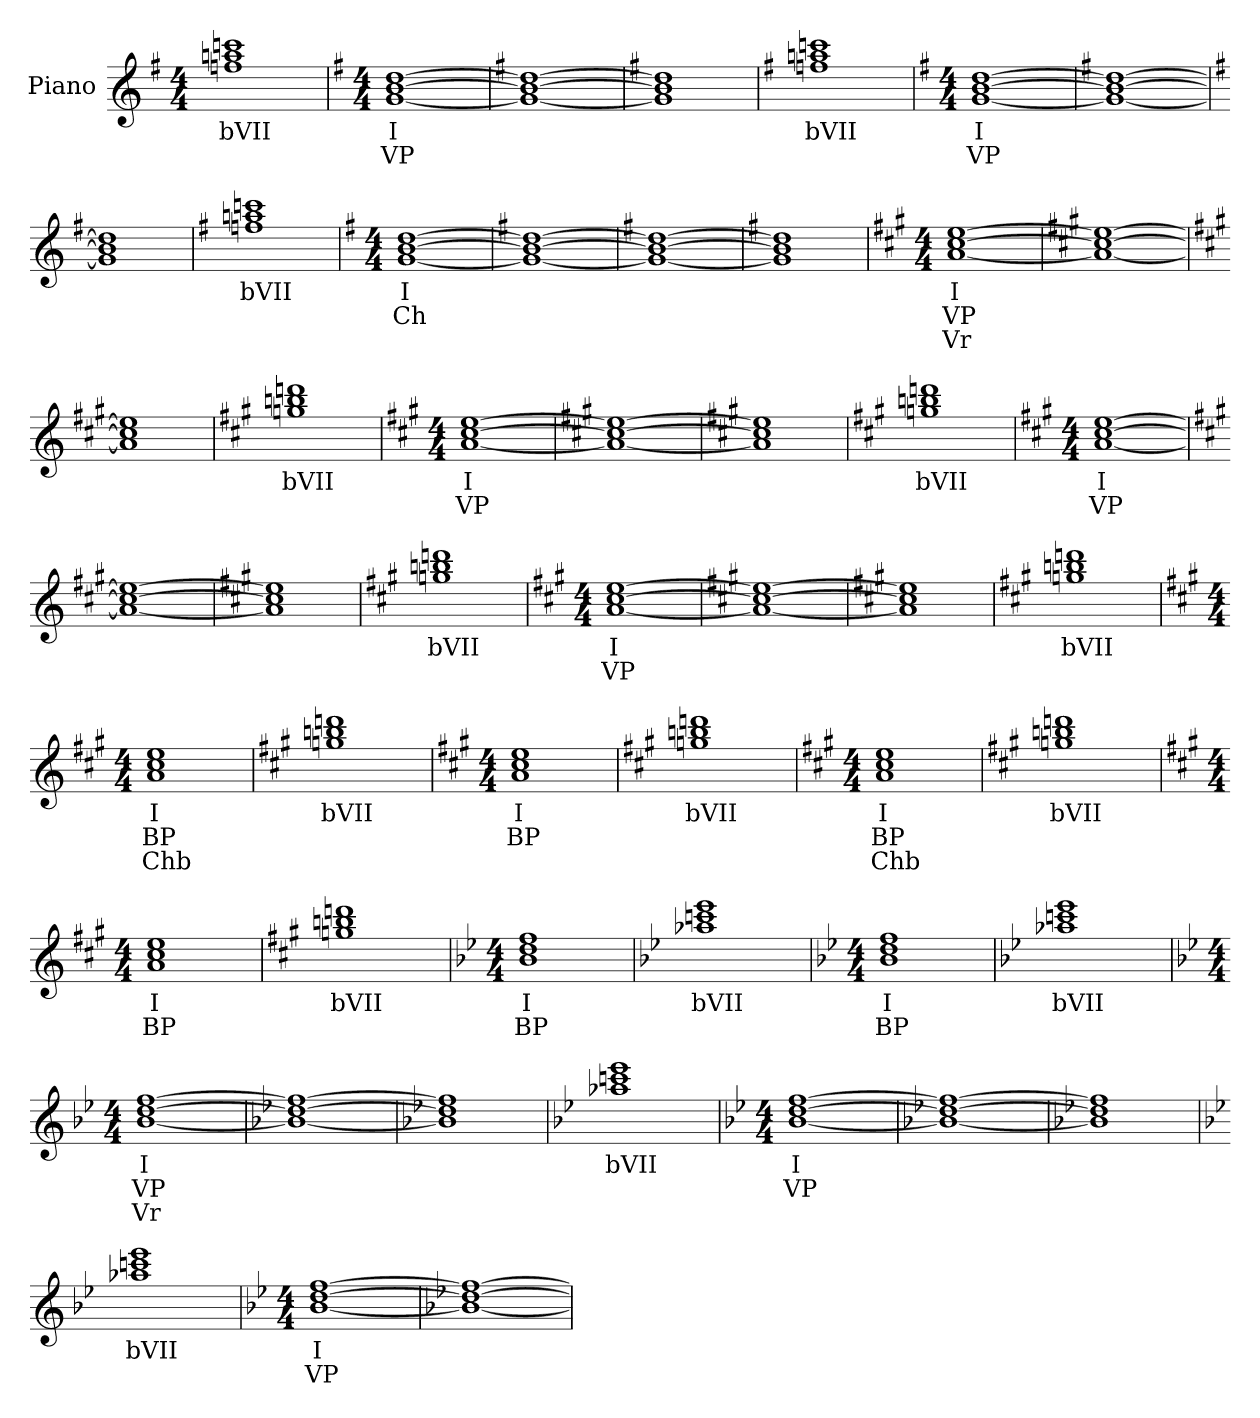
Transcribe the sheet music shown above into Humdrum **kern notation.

**kern	**text	**text	**text
*part1	*part1	*part1	*part1
*staff1	*staff1	*staff1	*staff1
*I"Piano	*	*	*
*I'Pno	*	*	*
*k[f#]	*	*	*
*G:	*	*	*
*M4/4	*	*	*
=	=	=	=
1ffn 1aan 1cccn	bVII	.	.
=	=	=	=
*k[f#]	*	*	*
*G:	*	*	*
*M4/4	*	*	*
[1g [1b [1dd	I	VP	.
=	=	=	=
*k[f#]	*	*	*
*G:	*	*	*
1g_ 1b_ 1dd_	.	.	.
=	=	=	=
*k[f#]	*	*	*
*G:	*	*	*
1g] 1b] 1dd]	.	.	.
=	=	=	=
*k[f#]	*	*	*
*G:	*	*	*
1ffn 1aan 1cccn	bVII	.	.
=	=	=	=
*k[f#]	*	*	*
*G:	*	*	*
*M4/4	*	*	*
[1g [1b [1dd	I	VP	.
=	=	=	=
*k[f#]	*	*	*
*G:	*	*	*
1g_ 1b_ 1dd_	.	.	.
=	=	=	=
*k[f#]	*	*	*
*G:	*	*	*
1g] 1b] 1dd]	.	.	.
=	=	=	=
*k[f#]	*	*	*
*G:	*	*	*
1ffn 1aan 1cccn	bVII	.	.
=	=	=	=
*k[f#]	*	*	*
*G:	*	*	*
*M4/4	*	*	*
[1g [1b [1dd	I	Ch	.
=	=	=	=
*k[f#]	*	*	*
*G:	*	*	*
1g_ 1b_ 1dd_	.	.	.
=	=	=	=
*k[f#]	*	*	*
*G:	*	*	*
1g_ 1b_ 1dd_	.	.	.
=	=	=	=
*k[f#]	*	*	*
*G:	*	*	*
1g] 1b] 1dd]	.	.	.
=	=	=	=
*k[f#c#g#]	*	*	*
*A:	*	*	*
*M4/4	*	*	*
[1a [1cc# [1ee	I	VP	Vr
=	=	=	=
*k[f#c#g#]	*	*	*
*A:	*	*	*
1a_ 1cc#_ 1ee_	.	.	.
=	=	=	=
*k[f#c#g#]	*	*	*
*A:	*	*	*
1a] 1cc#] 1ee]	.	.	.
=	=	=	=
*k[f#c#g#]	*	*	*
*A:	*	*	*
1ggn 1bbn 1dddn	bVII	.	.
=	=	=	=
*k[f#c#g#]	*	*	*
*A:	*	*	*
*M4/4	*	*	*
[1a [1cc# [1ee	I	VP	.
=	=	=	=
*k[f#c#g#]	*	*	*
*A:	*	*	*
1a_ 1cc#_ 1ee_	.	.	.
=	=	=	=
*k[f#c#g#]	*	*	*
*A:	*	*	*
1a] 1cc#] 1ee]	.	.	.
=	=	=	=
*k[f#c#g#]	*	*	*
*A:	*	*	*
1ggn 1bbn 1dddn	bVII	.	.
=	=	=	=
*k[f#c#g#]	*	*	*
*A:	*	*	*
*M4/4	*	*	*
[1a [1cc# [1ee	I	VP	.
=	=	=	=
*k[f#c#g#]	*	*	*
*A:	*	*	*
1a_ 1cc#_ 1ee_	.	.	.
=	=	=	=
*k[f#c#g#]	*	*	*
*A:	*	*	*
1a] 1cc#] 1ee]	.	.	.
=	=	=	=
*k[f#c#g#]	*	*	*
*A:	*	*	*
1ggn 1bbn 1dddn	bVII	.	.
=	=	=	=
*k[f#c#g#]	*	*	*
*A:	*	*	*
*M4/4	*	*	*
[1a [1cc# [1ee	I	VP	.
=	=	=	=
*k[f#c#g#]	*	*	*
*A:	*	*	*
1a_ 1cc#_ 1ee_	.	.	.
=	=	=	=
*k[f#c#g#]	*	*	*
*A:	*	*	*
1a] 1cc#] 1ee]	.	.	.
=	=	=	=
*k[f#c#g#]	*	*	*
*A:	*	*	*
1ggn 1bbn 1dddn	bVII	.	.
=	=	=	=
*k[f#c#g#]	*	*	*
*A:	*	*	*
*M4/4	*	*	*
1a 1cc# 1ee	I	BP	Chb
=	=	=	=
*k[f#c#g#]	*	*	*
*A:	*	*	*
1ggn 1bbn 1dddn	bVII	.	.
=	=	=	=
*k[f#c#g#]	*	*	*
*A:	*	*	*
*M4/4	*	*	*
1a 1cc# 1ee	I	BP	.
=	=	=	=
*k[f#c#g#]	*	*	*
*A:	*	*	*
1ggn 1bbn 1dddn	bVII	.	.
=	=	=	=
*k[f#c#g#]	*	*	*
*A:	*	*	*
*M4/4	*	*	*
1a 1cc# 1ee	I	BP	Chb
=	=	=	=
*k[f#c#g#]	*	*	*
*A:	*	*	*
1ggn 1bbn 1dddn	bVII	.	.
=	=	=	=
*k[f#c#g#]	*	*	*
*A:	*	*	*
*M4/4	*	*	*
1a 1cc# 1ee	I	BP	.
=	=	=	=
*k[f#c#g#]	*	*	*
*A:	*	*	*
1ggn 1bbn 1dddn	bVII	.	.
=	=	=	=
*k[b-e-]	*	*	*
*B-:	*	*	*
*M4/4	*	*	*
1b- 1dd 1ff	I	BP	.
=	=	=	=
*k[b-e-]	*	*	*
*B-:	*	*	*
1aa-X 1cccn 1eee-	bVII	.	.
=	=	=	=
*k[b-e-]	*	*	*
*B-:	*	*	*
*M4/4	*	*	*
1b- 1dd 1ff	I	BP	.
=	=	=	=
*k[b-e-]	*	*	*
*B-:	*	*	*
1aa-X 1cccn 1eee-	bVII	.	.
=	=	=	=
*k[b-e-]	*	*	*
*B-:	*	*	*
*M4/4	*	*	*
[1b- [1dd [1ff	I	VP	Vr
=	=	=	=
*k[b-e-]	*	*	*
*B-:	*	*	*
1b-_ 1dd_ 1ff_	.	.	.
=	=	=	=
*k[b-e-]	*	*	*
*B-:	*	*	*
1b-] 1dd] 1ff]	.	.	.
=	=	=	=
*k[b-e-]	*	*	*
*B-:	*	*	*
1aa-X 1cccn 1eee-	bVII	.	.
=	=	=	=
*k[b-e-]	*	*	*
*B-:	*	*	*
*M4/4	*	*	*
[1b- [1dd [1ff	I	VP	.
=	=	=	=
*k[b-e-]	*	*	*
*B-:	*	*	*
1b-_ 1dd_ 1ff_	.	.	.
=	=	=	=
*k[b-e-]	*	*	*
*B-:	*	*	*
1b-] 1dd] 1ff]	.	.	.
=	=	=	=
*k[b-e-]	*	*	*
*B-:	*	*	*
1aa-X 1cccn 1eee-	bVII	.	.
=	=	=	=
*k[b-e-]	*	*	*
*B-:	*	*	*
*M4/4	*	*	*
[1b- [1dd [1ff	I	VP	.
=	=	=	=
*k[b-e-]	*	*	*
*B-:	*	*	*
1b-_ 1dd_ 1ff_	.	.	.
=	=	=	=
*-	*-	*-	*-
